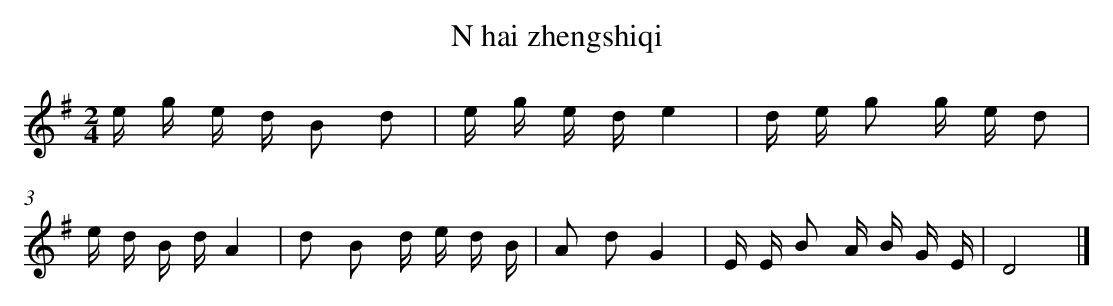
X:1
T: Nhai zhengshiqi
L: 1/16
M: 2/4
K: G
e g e d B2 d2 [I:setbarnb 1]|
e g e de4 |
d e g2 g e d2 |
e d B dA4 |
d2 B2 d e d B |
A2 d2G4 |
E E B2 A B G E |
D8 |]
